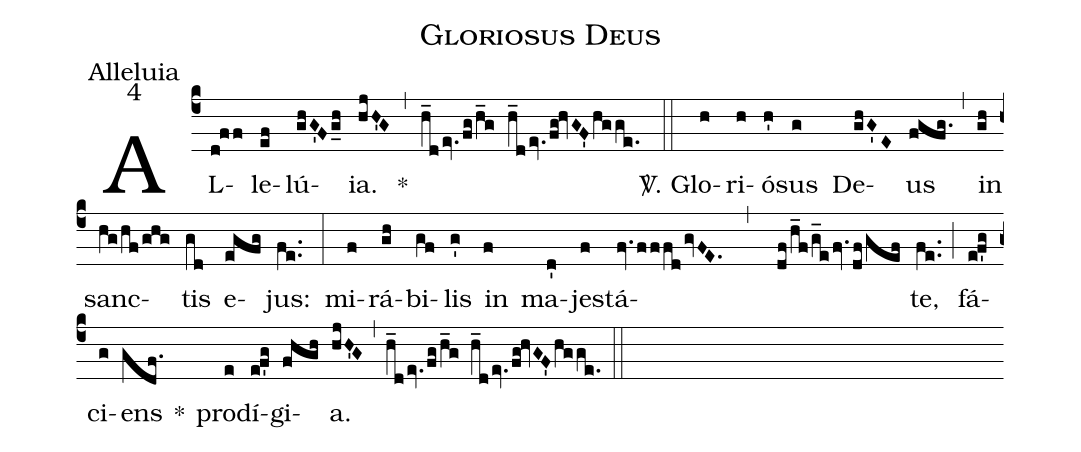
name: Gloriosus Deus;
office-part: Alleluia;
mode: 4;
%%
(c4) AL(d!ff)le(ef)lú(ghG'Fg_h)ia.(hjH'G) *(,) (h_dev.fg/h_g h_dev.fg!hvGF'hgge.) (::)
<sp>V/</sp>. Glo(h)ri(h)ó(h')sus(g) De(ghG'E)us(fgfg.) (,) in(gh) sanc(hg/hf/ghg)tis(gd) e(egfg)jus:(fe..) (:)
mi(f)rá(gh)bi(gf)lis(g') in(f) ma(d')jes(f)tá(fv.fffdgvFE.//,//df/h_f/g_efv.df/gef)te,(fe..) (;) fá(e!f'g)ci(g)ens(gdf.) *() prod(e)í(e!f'g)gi(fhgh)a.(hjH'G) (,) (h_dev.fg/h_g h_dev.fg!hvGF'hgge.) (::)
